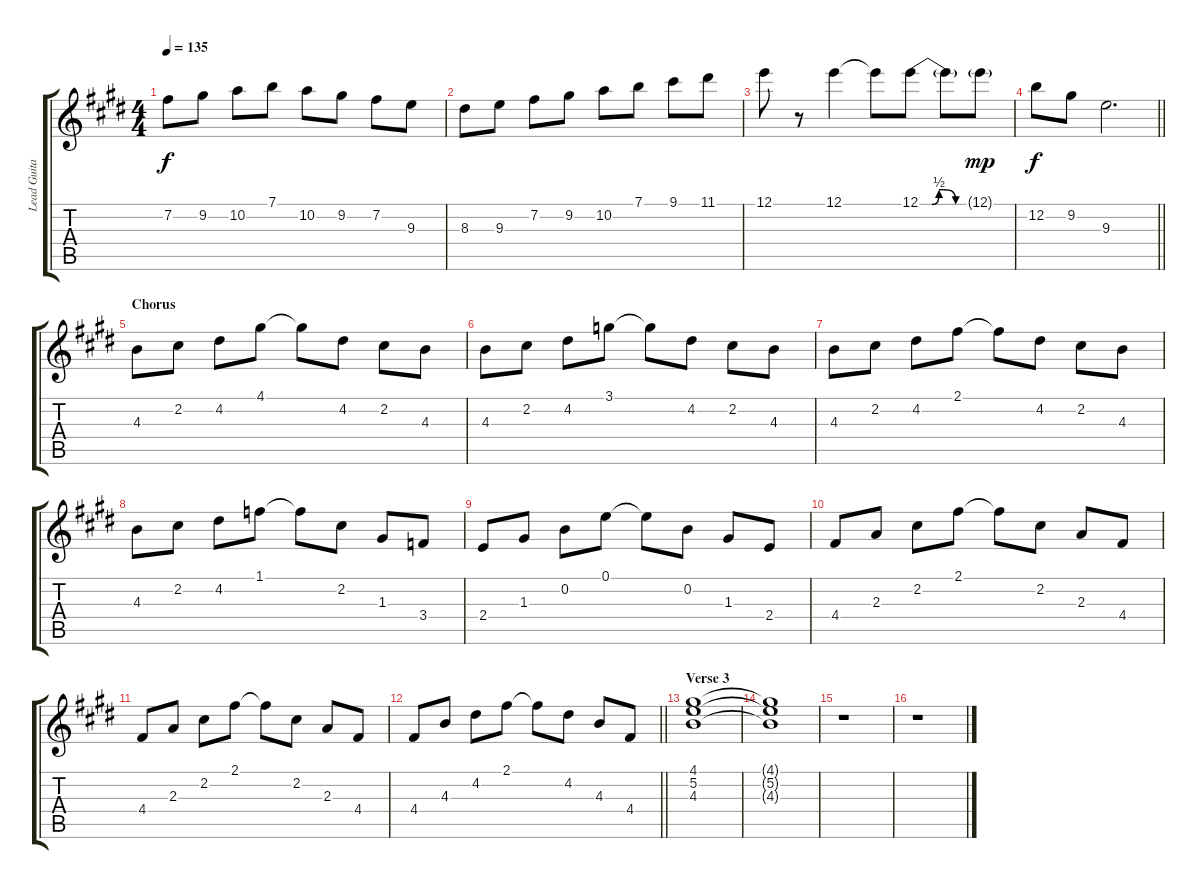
\track ("Lead Guitar 1" "Lead Guita") {instrument distortionguitar}
\staff {score tabs}
\tuning (E4 B3 G3 D3 A2 E2) {hide}
\ts (4 4)
\tempo 135
\clef g2
\ks e
7.2.8{dy f} 9.2.8 10.2.8 7.1.8 10.2.8 9.2.8 7.2.8 9.3.8 |
8.3.8 9.3.8 7.2.8 9.2.8 10.2.8 7.1.8 9.1.8 11.1.8 |
12.1.8 r.8 12.1.4 12.1{t}.8 12.1{be (custom 0 0 15 0 24 2 30 2 45 0 60 0)}.8 12.1{t}.8 12.1{g}.8{dy mp} |
\barLineRight lightlight
12.2.8{dy f} 9.2.8 9.3.2{d} |
\section ("" "Chorus")
4.3.8{volume 11} 2.2.8 4.2.8 4.1.8 4.1{t}.8 4.2.8 2.2.8 4.3.8 |
4.3.8{volume 11} 2.2.8 4.2.8 3.1.8 3.1{t}.8 4.2.8 2.2.8 4.3.8 |
4.3.8{volume 11} 2.2.8 4.2.8 2.1.8 2.1{t}.8 4.2.8 2.2.8 4.3.8 |
4.3.8{volume 12} 2.2.8 4.2.8 1.1.8 1.1{t}.8 2.2.8 1.3.8 3.4.8 |
2.4.8{volume 13} 1.3.8 0.2.8 0.1.8 0.1{t}.8 0.2.8 1.3.8 2.4.8 |
4.4.8 2.3.8 2.2.8 2.1.8 2.1{t}.8 2.2.8 2.3.8 4.4.8 |
4.4.8{volume 14} 2.3.8 2.2.8 2.1.8 2.1{t}.8 2.2.8 2.3.8 4.4.8 |
\barLineRight lightlight
4.4.8{volume 14} 4.3.8 4.2.8 2.1.8 2.1{t}.8 4.2.8 4.3.8 4.4.8 |
\section ("" "Verse 3")
(4.1 5.2 4.3).1 |
(4.1{t} 5.2{t} 4.3{t}).1 |
r.1 |
r.1
